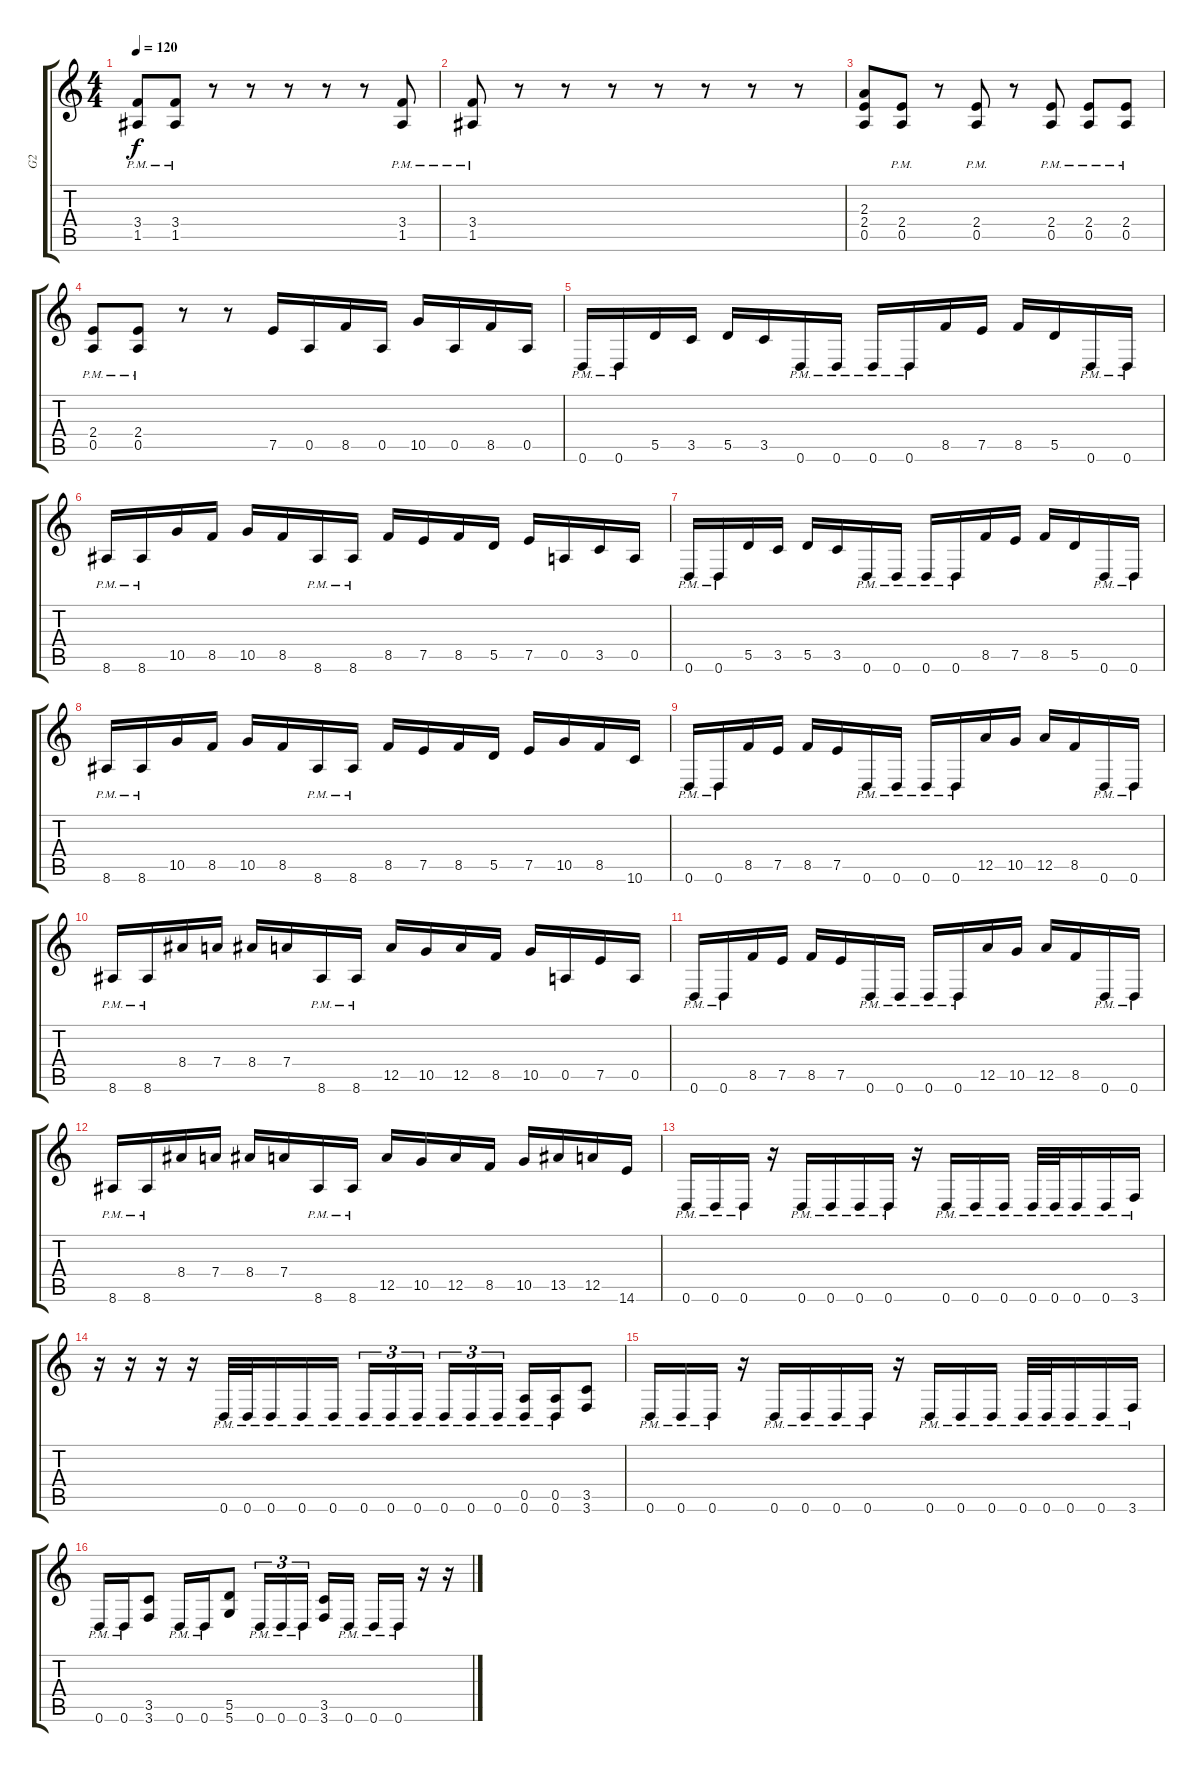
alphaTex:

\track ("G2" "G2") {instrument overdrivenguitar}
\staff {score tabs}
\tuning (E4 B3 G3 D3 A2 D2) {hide}
\ts (4 4)
\tempo 120
\clef g2
\ks c
(3.4{pm} 1.5{pm}).8{dy f} (3.4{pm} 1.5{pm}).8 r.8 r.8 r.8 r.8 r.8 (3.4{pm} 1.5{pm}).8 |
(3.4{pm} 1.5{pm}).8 r.8 r.8 r.8 r.8 r.8 r.8 r.8 |
(2.3 2.4 0.5).8 (2.4{pm} 0.5{pm}).8 r.8 (2.4{pm} 0.5{pm}).8 r.8 (2.4{pm} 0.5{pm}).8 (2.4{pm} 0.5{pm}).8 (2.4{pm} 0.5{pm}).8 |
(2.4{pm} 0.5{pm}).8 (2.4{pm} 0.5{pm}).8 r.8 r.8 7.5.16 0.5.16 8.5.16 0.5.16 10.5.16 0.5.16 8.5.16 0.5.16 |
0.6{pm}.16 0.6{pm}.16 5.5.16 3.5.16 5.5.16 3.5.16 0.6{pm}.16 0.6{pm}.16 0.6{pm}.16 0.6{pm}.16 8.5.16 7.5.16 8.5.16 5.5.16 0.6{pm}.16 0.6{pm}.16 |
8.6{pm}.16 8.6{pm}.16 10.5.16 8.5.16 10.5.16 8.5.16 8.6{pm}.16 8.6{pm}.16 8.5.16 7.5.16 8.5.16 5.5.16 7.5.16 0.5.16 3.5.16 0.5.16 |
0.6{pm}.16 0.6{pm}.16 5.5.16 3.5.16 5.5.16 3.5.16 0.6{pm}.16 0.6{pm}.16 0.6{pm}.16 0.6{pm}.16 8.5.16 7.5.16 8.5.16 5.5.16 0.6{pm}.16 0.6{pm}.16 |
8.6{pm}.16 8.6{pm}.16 10.5.16 8.5.16 10.5.16 8.5.16 8.6{pm}.16 8.6{pm}.16 8.5.16 7.5.16 8.5.16 5.5.16 7.5.16 10.5.16 8.5.16 10.6.16 |
0.6{pm}.16 0.6{pm}.16 8.5.16 7.5.16 8.5.16 7.5.16 0.6{pm}.16 0.6{pm}.16 0.6{pm}.16 0.6{pm}.16 12.5.16 10.5.16 12.5.16 8.5.16 0.6{pm}.16 0.6{pm}.16 |
8.6{pm}.16 8.6{pm}.16 8.4.16 7.4.16 8.4.16 7.4.16 8.6{pm}.16 8.6{pm}.16 12.5.16 10.5.16 12.5.16 8.5.16 10.5.16 0.5.16 7.5.16 0.5.16 |
0.6{pm}.16 0.6{pm}.16 8.5.16 7.5.16 8.5.16 7.5.16 0.6{pm}.16 0.6{pm}.16 0.6{pm}.16 0.6{pm}.16 12.5.16 10.5.16 12.5.16 8.5.16 0.6{pm}.16 0.6{pm}.16 |
8.6{pm}.16 8.6{pm}.16 8.4.16 7.4.16 8.4.16 7.4.16 8.6{pm}.16 8.6{pm}.16 12.5.16 10.5.16 12.5.16 8.5.16 10.5.16 13.5.16 12.5.16 14.6.16 |
0.6{pm}.16 0.6{pm}.16 0.6{pm}.16 r.16 0.6{pm}.16 0.6{pm}.16 0.6{pm}.16 0.6{pm}.16 r.16 0.6{pm}.16 0.6{pm}.16 0.6{pm}.16 0.6{pm}.32 0.6{pm}.32 0.6{pm}.16 0.6{pm}.16 3.6{pm}.16 |
r.16 r.16 r.16 r.16 0.6{pm}.32 0.6{pm}.32 0.6{pm}.16 0.6{pm}.16 0.6{pm}.16 0.6{pm}.16{tu (3 2)} 0.6{pm}.16{tu (3 2)} 0.6{pm}.16{tu (3 2) beam splitsecondary} 0.6{pm}.16{tu (3 2)} 0.6{pm}.16{tu (3 2)} 0.6{pm}.16{tu (3 2)} (0.5{pm} 0.6{pm}).16 (0.5{pm} 0.6{pm}).16 (3.5 3.6).8 |
0.6{pm}.16 0.6{pm}.16 0.6{pm}.16 r.16 0.6{pm}.16 0.6{pm}.16 0.6{pm}.16 0.6{pm}.16 r.16 0.6{pm}.16 0.6{pm}.16 0.6{pm}.16 0.6{pm}.32 0.6{pm}.32 0.6{pm}.16 0.6{pm}.16 3.6{pm}.16 |
0.6{pm}.16 0.6{pm}.16 (3.5 3.6).8 0.6{pm}.16 0.6{pm}.16 (5.5 5.6).8 0.6{pm}.16{tu (3 2)} 0.6{pm}.16{tu (3 2)} 0.6{pm}.16{tu (3 2) beam splitsecondary} (3.5 3.6).16 0.6{pm}.16 0.6{pm}.16 0.6{pm}.16 r.16 r.16
